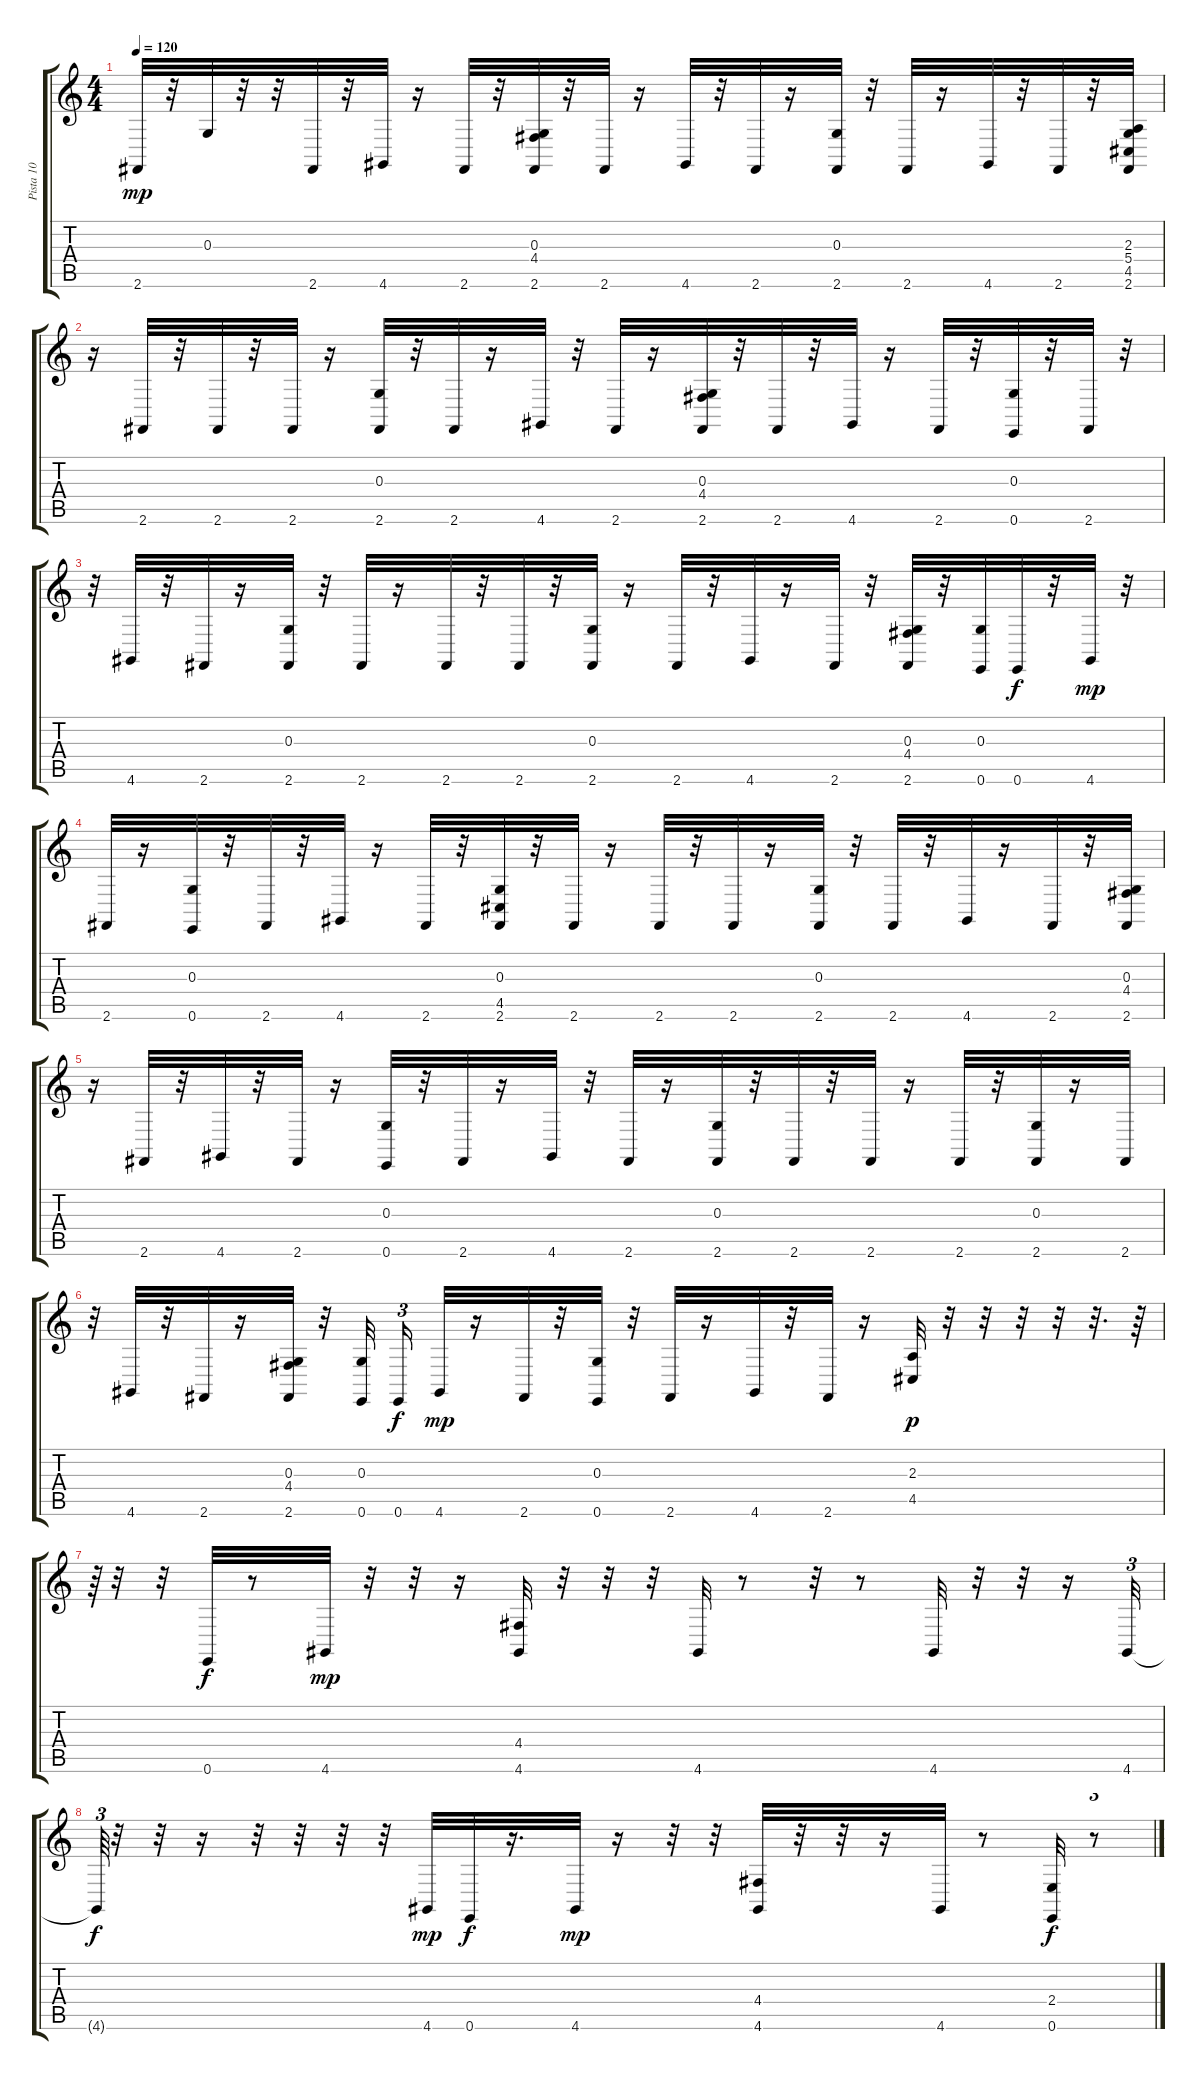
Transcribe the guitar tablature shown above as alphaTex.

\track ("Pista 10" "Pista 10") {instrument acousticgrandpiano}
\staff {score tabs}
\tuning (E4 B3 G3 D3 A2 E2) {hide}
\ts (4 4)
\tempo 120
\clef g2
\ks c
2.6.32{dy mp} r.32 0.3.32 r.32 r.32 2.6.32 r.32 4.6.32 r.16 2.6.32 r.32 (0.3 4.4 2.6).32 r.32 2.6.32 r.16 4.6.32 r.32 2.6.32 r.16 (0.3 2.6).32 r.32 2.6.32 r.16 4.6.32 r.32 2.6.32 r.32 (2.3 5.4 4.5 2.6).32 |
r.16 2.6.32 r.32 2.6.32 r.32 2.6.32 r.16 (0.3 2.6).32 r.32 2.6.32 r.16 4.6.32 r.32 2.6.32 r.16 (0.3 4.4 2.6).32 r.32 2.6.32 r.32 4.6.32 r.16 2.6.32 r.32 (0.3 0.6).32 r.32 2.6.32 r.32 |
r.32 4.6.32 r.32 2.6.32 r.16 (0.3 2.6).32 r.32 2.6.32 r.16 2.6.32 r.32 2.6.32 r.32 (0.3 2.6).32 r.16 2.6.32 r.32 4.6.32 r.16 2.6.32 r.32 (0.3 4.4 2.6).32 r.32 (0.3 0.6).32 0.6.32{dy f} r.32 4.6.32{dy mp} r.32 |
2.6.32 r.16 (0.3 0.6).32 r.32 2.6.32 r.32 4.6.32 r.16 2.6.32 r.32 (0.3 4.5 2.6).32 r.32 2.6.32 r.16 2.6.32 r.32 2.6.32 r.16 (0.3 2.6).32 r.32 2.6.32 r.32 4.6.32 r.16 2.6.32 r.32 (0.3 4.4 2.6).32 |
r.16 2.6.32 r.32 4.6.32 r.32 2.6.32 r.16 (0.3 0.6).32 r.32 2.6.32 r.16 4.6.32 r.32 2.6.32 r.16 (0.3 2.6).32 r.32 2.6.32 r.32 2.6.32 r.16 2.6.32 r.32 (0.3 2.6).32 r.16 2.6.32 |
r.32 4.6.32 r.32 2.6.32 r.16 (0.3 4.4 2.6).32 r.32 (0.3 0.6).32 0.6.16{tu (3 2) dy f} 4.6.32{dy mp} r.16 2.6.32 r.32 (0.3 0.6).32 r.32 2.6.32 r.16 4.6.32 r.32 2.6.32 r.16 (2.3 4.5).32{dy p} r.32 r.32 r.32 r.32 r.32{d} r.64 |
r.64{tu (3 2)} r.32 r.32 0.6.32{dy f} r.8 4.6.32{dy mp} r.32 r.32 r.16 (4.4 4.6).32 r.32 r.32 r.32 4.6.32 r.8 r.32 r.8 4.6.32 r.32 r.32 r.16 4.6.32{tu (3 2)} |
4.6{t}.64{tu (3 2) dy f} r.32 r.32 r.16 r.32 r.32 r.32 r.32 4.6.32{dy mp} 0.6.32{dy f} r.16{d} 4.6.32{dy mp} r.16 r.32 r.32 (4.4 4.6).32 r.32 r.32 r.16 4.6.32 r.8 (2.4 0.6).32{dy f} r.8{tu (3 2)}
